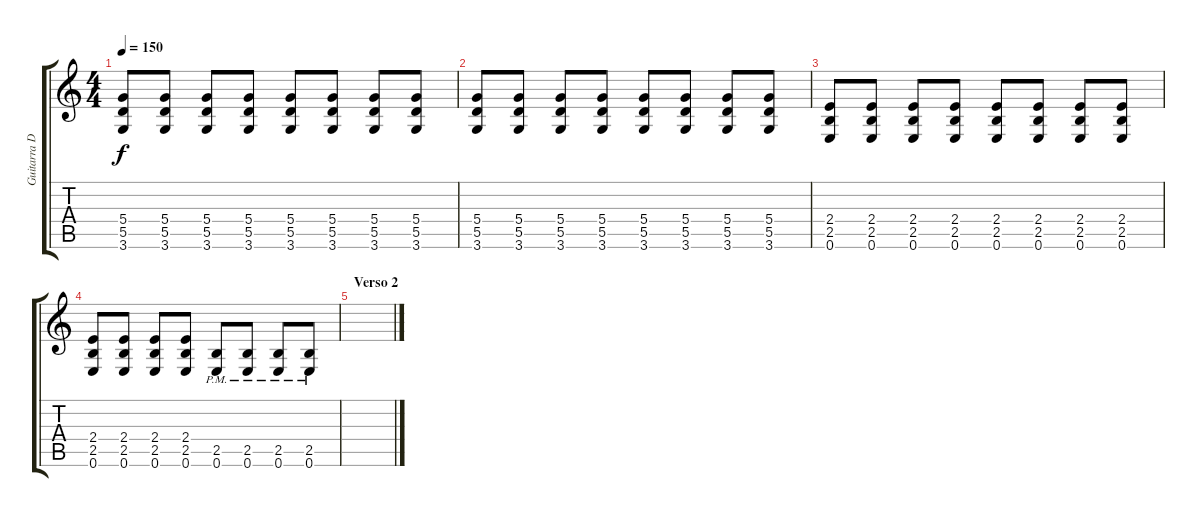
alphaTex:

\track ("Guitarra Distorsion" "Guitarra D") {instrument distortionguitar}
\staff {score tabs}
\tuning (E4 B3 G3 D3 A2 E2) {hide}
\ts (4 4)
\tempo 150
\clef g2
\ks c
(5.4 5.5 3.6).8{dy f} (5.4 5.5 3.6).8 (5.4 5.5 3.6).8 (5.4 5.5 3.6).8 (5.4 5.5 3.6).8 (5.4 5.5 3.6).8 (5.4 5.5 3.6).8 (5.4 5.5 3.6).8 |
(5.4 5.5 3.6).8 (5.4 5.5 3.6).8 (5.4 5.5 3.6).8 (5.4 5.5 3.6).8 (5.4 5.5 3.6).8 (5.4 5.5 3.6).8 (5.4 5.5 3.6).8 (5.4 5.5 3.6).8 |
(2.4 2.5 0.6).8 (2.4 2.5 0.6).8 (2.4 2.5 0.6).8 (2.4 2.5 0.6).8 (2.4 2.5 0.6).8 (2.4 2.5 0.6).8 (2.4 2.5 0.6).8 (2.4 2.5 0.6).8 |
(2.4 2.5 0.6).8 (2.4 2.5 0.6).8 (2.4 2.5 0.6).8 (2.4 2.5 0.6).8 (2.5{pm} 0.6{pm}).8 (2.5{pm} 0.6{pm}).8 (2.5{pm} 0.6{pm}).8 (2.5{pm} 0.6{pm}).8 |
\section ("" "Verso 2")
